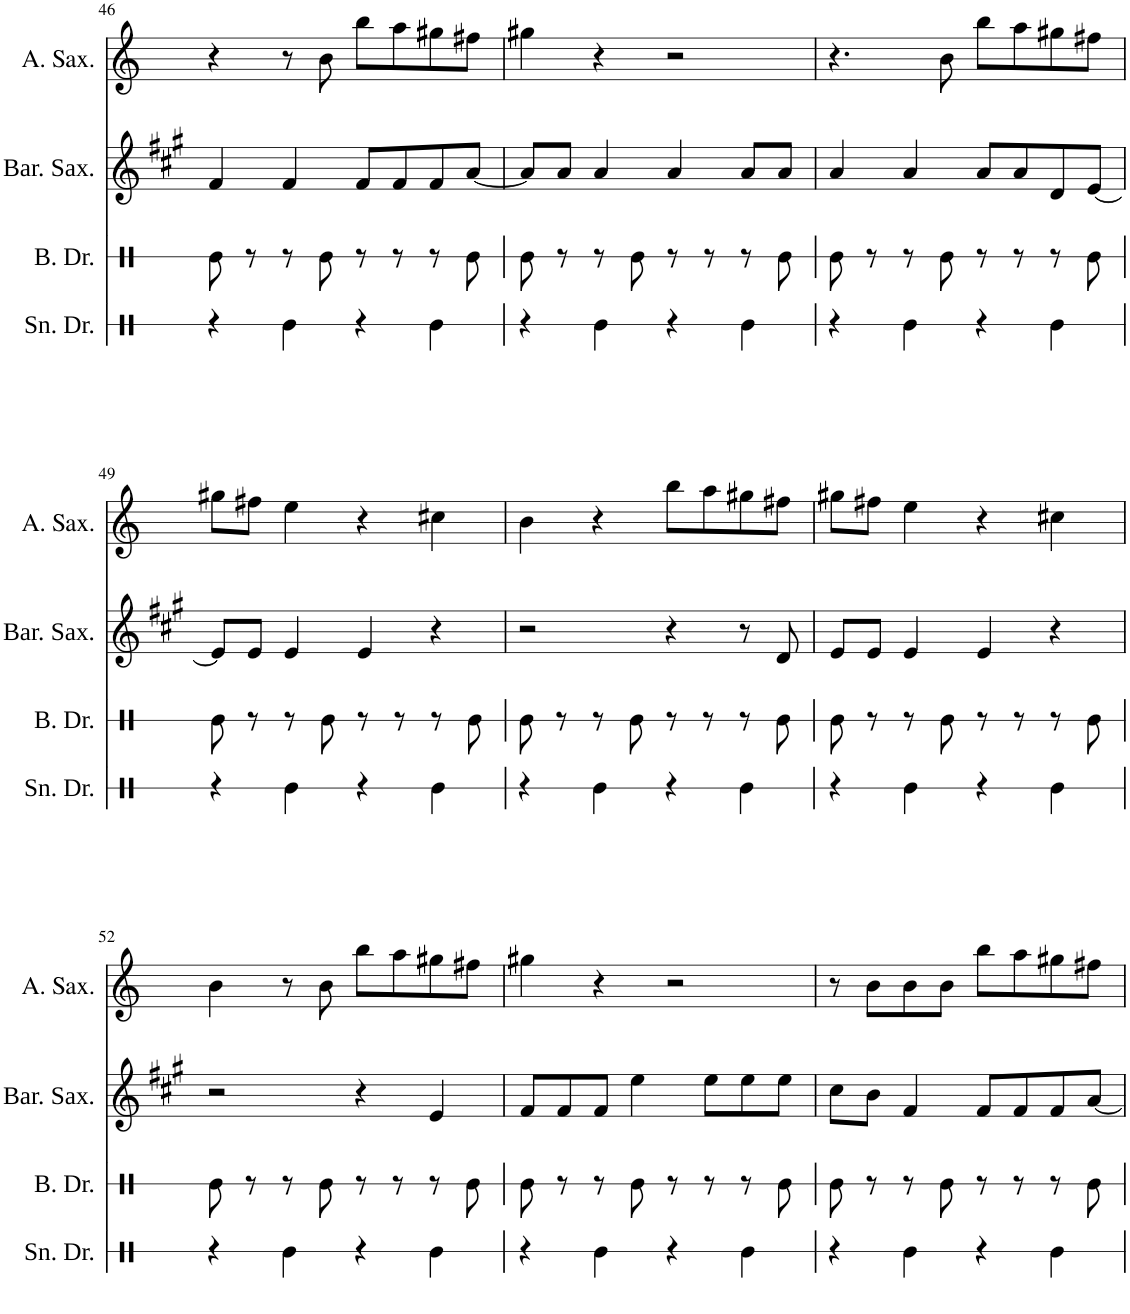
**kern	**kern	**kern	**kern
*part4	*part3	*part2	*part1
*staff4	*staff3	*staff2	*staff1
*I"Snare Drum	*I"Bass Drum	*I"Baritone Saxophone	*I"Alto Saxophone
*I'Sn. Dr.	*I'B. Dr.	*I'Bar. Sax.	*I'A. Sax.
!!LO:PB:g=z
*clefX	*clefX	*clefG2	*clefG2
*	*	*Trd12c21	*Trd5c9
*k[]	*k[]	*k[f#c#g#]	*k[]
*M4/4	*M4/4	*M4/4	*M4/4
=46	=46	=46	=46
4r	8Re\	4f#/	4r
.	8r	.	.
4Re\	8r	4f#/	8r
.	8Re\	.	8b\
4r	8r	8f#/L	8bb\L
.	8r	8f#/	8aa\
4Re\	8r	8f#/	8gg#X\
.	8Re\	[8a/J	8ff#X\J
=47	=47	=47	=47
4r	8Re\	8a/L]	4gg#X\
.	8r	8a/J	.
4Re\	8r	4a/	4r
.	8Re\	.	.
4r	8r	4a/	2r
.	8r	.	.
4Re\	8r	8a/L	.
.	8Re\	8a/J	.
=48	=48	=48	=48
4r	8Re\	4a/	4.r
.	8r	.	.
4Re\	8r	4a/	.
.	8Re\	.	8b\
4r	8r	8a/L	8bb\L
.	8r	8a/	8aa\
4Re\	8r	8d/	8gg#X\
.	8Re\	[8e/J	8ff#X\J
!!LO:LB:g=z
=49	=49	=49	=49
4r	8Re\	8e/L]	8gg#X\L
.	8r	8e/J	8ff#X\J
4Re\	8r	4e/	4ee\
.	8Re\	.	.
4r	8r	4e/	4r
.	8r	.	.
4Re\	8r	4r	4cc#X\
.	8Re\	.	.
=50	=50	=50	=50
4r	8Re\	2r	4b\
.	8r	.	.
4Re\	8r	.	4r
.	8Re\	.	.
4r	8r	4r	8bb\L
.	8r	.	8aa\
4Re\	8r	8r	8gg#X\
.	8Re\	8d/	8ff#X\J
=51	=51	=51	=51
4r	8Re\	8e/L	8gg#X\L
.	8r	8e/J	8ff#X\J
4Re\	8r	4e/	4ee\
.	8Re\	.	.
4r	8r	4e/	4r
.	8r	.	.
4Re\	8r	4r	4cc#X\
.	8Re\	.	.
!!LO:LB:g=z
=52	=52	=52	=52
4r	8Re\	2r	4b\
.	8r	.	.
4Re\	8r	.	8r
.	8Re\	.	8b\
4r	8r	4r	8bb\L
.	8r	.	8aa\
4Re\	8r	4e/	8gg#X\
.	8Re\	.	8ff#X\J
=53	=53	=53	=53
4r	8Re\	8f#/L	4gg#X\
.	8r	8f#/	.
4Re\	8r	8f#/J	4r
.	8Re\	4ee\	.
4r	8r	.	2r
.	8r	8ee\L	.
4Re\	8r	8ee\	.
.	8Re\	8ee\J	.
=54	=54	=54	=54
4r	8Re\	8cc#\L	8r
.	8r	8b\J	8b\L
4Re\	8r	4f#/	8b\
.	8Re\	.	8b\J
4r	8r	8f#/L	8bb\L
.	8r	8f#/	8aa\
4Re\	8r	8f#/	8gg#X\
.	8Re\	[8a/J	8ff#X\J
=	=	=	=
*-	*-	*-	*-
